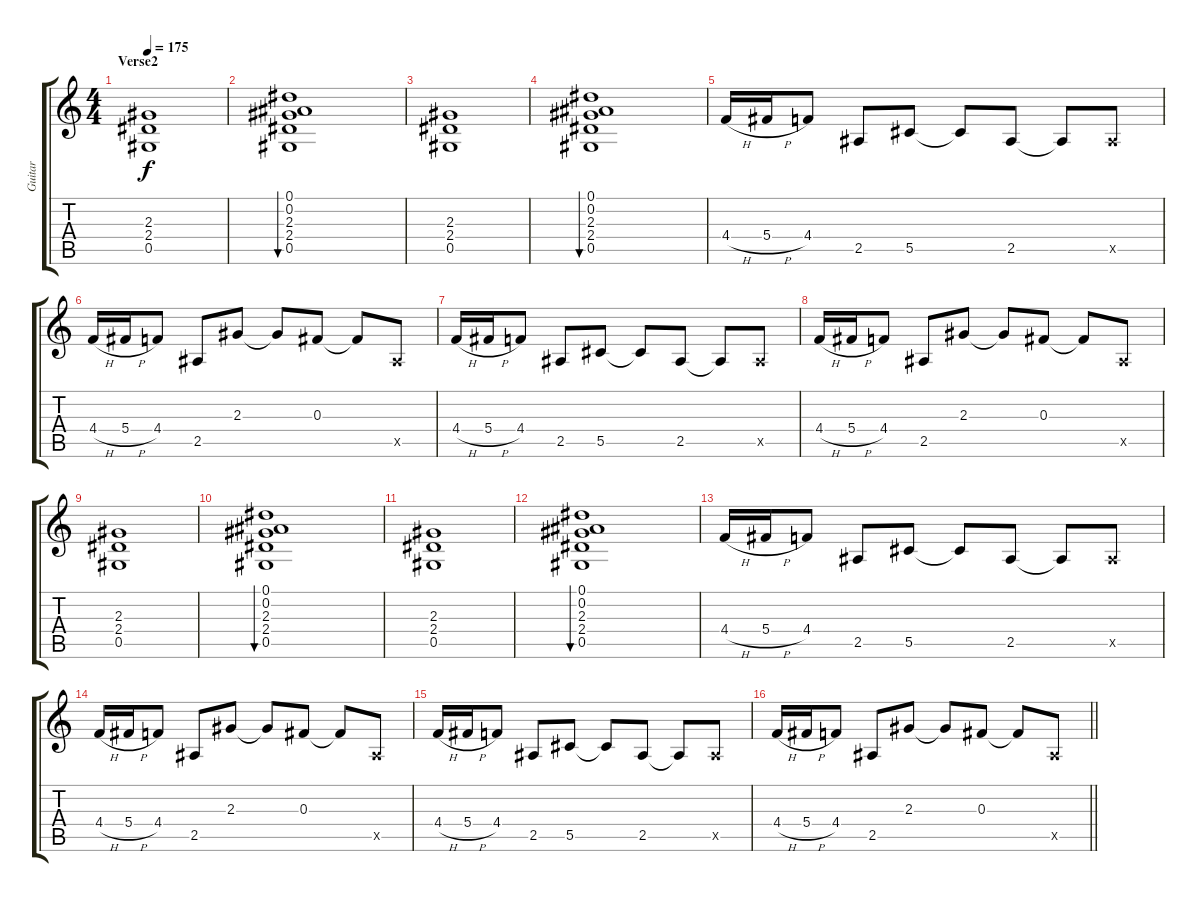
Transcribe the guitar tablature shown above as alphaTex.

\track ("Guitar" "Guitar") {instrument distortionguitar}
\staff {score tabs}
\tuning (Eb4 Bb3 Gb3 Db3 Ab2 Eb2) {hide}
\ts (4 4)
\section ("" "Verse2")
\tempo 175
\clef g2
\ks c
(2.3 2.4 0.5).1{dy f} |
(0.1 0.2 2.3 2.4 0.5).1{bu 120} |
(2.3 2.4 0.5).1 |
(0.1 0.2 2.3 2.4 0.5).1{bu 120} |
4.4{h}.16 5.4{h}.16 4.4.8 2.5.8 5.5.8 5.5{t}.8 2.5.8 2.5{t}.8 2.5{x}.8 |
4.4{h}.16 5.4{h}.16 4.4.8 2.5.8 2.3.8 2.3{t}.8 0.3.8 0.3{t}.8 2.5{x}.8 |
4.4{h}.16 5.4{h}.16 4.4.8 2.5.8 5.5.8 5.5{t}.8 2.5.8 2.5{t}.8 2.5{x}.8 |
4.4{h}.16 5.4{h}.16 4.4.8 2.5.8 2.3.8 2.3{t}.8 0.3.8 0.3{t}.8 2.5{x}.8 |
(2.3 2.4 0.5).1 |
(0.1 0.2 2.3 2.4 0.5).1{bu 120} |
(2.3 2.4 0.5).1 |
(0.1 0.2 2.3 2.4 0.5).1{bu 120} |
4.4{h}.16 5.4{h}.16 4.4.8 2.5.8 5.5.8 5.5{t}.8 2.5.8 2.5{t}.8 2.5{x}.8 |
4.4{h}.16 5.4{h}.16 4.4.8 2.5.8 2.3.8 2.3{t}.8 0.3.8 0.3{t}.8 2.5{x}.8 |
4.4{h}.16 5.4{h}.16 4.4.8 2.5.8 5.5.8 5.5{t}.8 2.5.8 2.5{t}.8 2.5{x}.8 |
\barLineRight lightlight
4.4{h}.16 5.4{h}.16 4.4.8 2.5.8 2.3.8 2.3{t}.8 0.3.8 0.3{t}.8 2.5{x}.8
